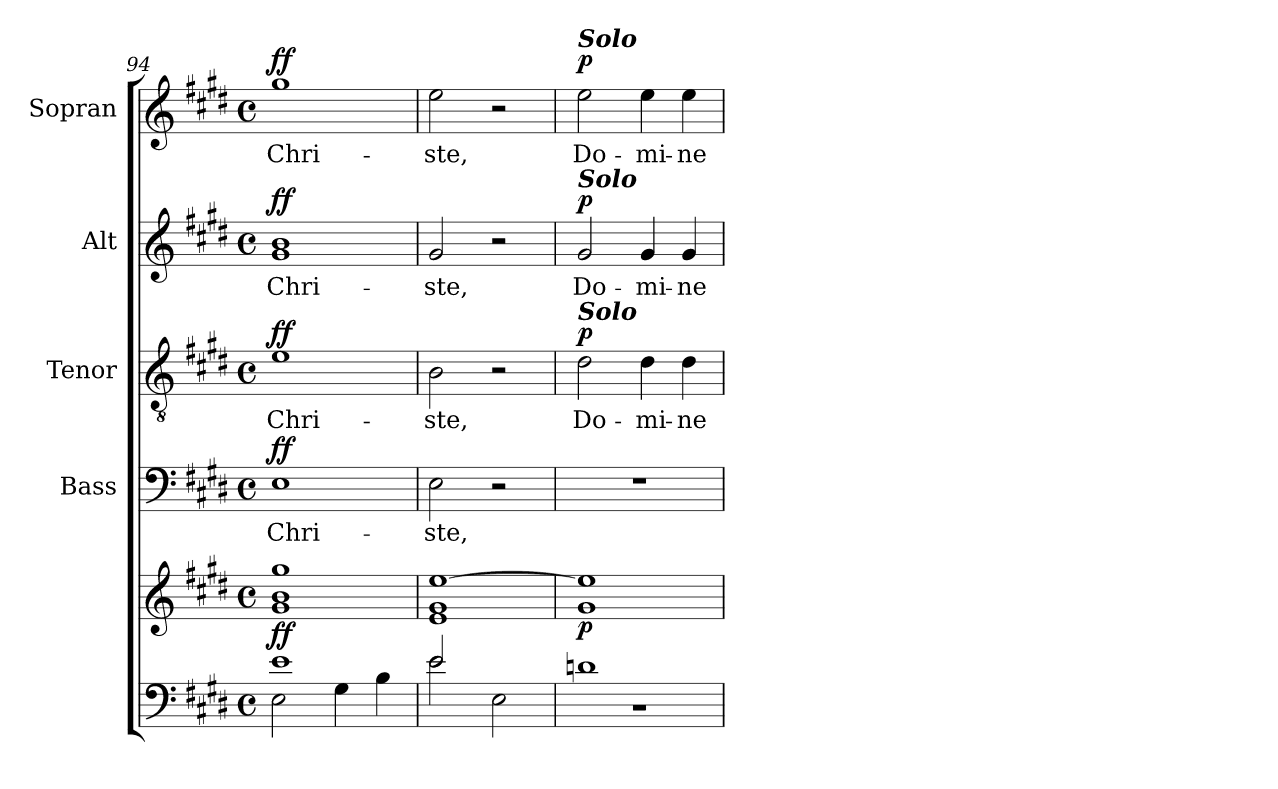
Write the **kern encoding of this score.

**kern	**kern	**dynam	**kern	**text	**dynam	**kern	**text	**dynam	**kern	**text	**dynam	**kern	**text	**dynam
*part5	*part5	*part5	*part4	*part4	*part4	*part3	*part3	*part3	*part2	*part2	*part2	*part1	*part1	*part1
*staff6	*staff5	*staff5/6	*staff4	*staff4	*staff4	*staff3	*staff3	*staff3	*staff2	*staff2	*staff2	*staff1	*staff1	*staff1
*	*	*	*I"Bass	*	*	*I"Tenor	*	*	*I"Alt	*	*	*I"Sopran	*	*
*	*	*	*I'B.	*	*	*I'T.	*	*	*I'A.	*	*	*I'S.	*	*
*clefF4	*clefG2	*	*clefF4	*	*	*clefGv2	*	*	*clefG2	*	*	*clefG2	*	*
*k[f#c#g#d#]	*k[f#c#g#d#]	*	*k[f#c#g#d#]	*	*	*k[f#c#g#d#]	*	*	*k[f#c#g#d#]	*	*	*k[f#c#g#d#]	*	*
*E:	*E:	*	*E:	*	*	*E:	*	*	*E:	*	*	*E:	*	*
*M4/4	*M4/4	*	*M4/4	*	*	*M4/4	*	*	*M4/4	*	*	*M4/4	*	*
*met(c)	*met(c)	*	*met(c)	*	*	*met(c)	*	*	*met(c)	*	*	*met(c)	*	*
=94	=94	=94	=94	=94	=94	=94	=94	=94	=94	=94	=94	=94	=94	=94
*^	*^	*	*	*	*	*	*	*	*	*	*	*	*	*
!	!	!	!	!LO:DY:b	!	!LO:LY:b	!LO:DY:a	!	!LO:LY:b	!LO:DY:a	!	!LO:LY:b	!LO:DY:a	!	!LO:LY:b	!LO:DY:a
1e	2E\	1gg#	1g# 1b	ff	1E	Chri-	ff	1e	Chri-	ff	1g# 1b	Chri-	ff	1gg#	Chri-	ff
.	4G#\	.	.	.	.	.	.	.	.	.	.	.	.	.	.	.
.	4B\	.	.	.	.	.	.	.	.	.	.	.	.	.	.	.
=95	=95	=95	=95	=95	=95	=95	=95	=95	=95	=95	=95	=95	=95	=95	=95	=95
!	!	!	!	!	!	!LO:LY:b	!	!	!LO:LY:b	!	!	!LO:LY:b	!	!	!LO:LY:b	!
2e/	2e\	[>1ee	1e 1g#	.	2E\	-ste,	.	2B\	-ste,	.	2g#/	-ste,	.	2ee\	-ste,	.
2ryy	2E\	.	.	.	2r	.	.	2r	.	.	2r	.	.	2r	.	.
=96	=96	=96	=96	=96	=96	=96	=96	=96	=96	=96	=96	=96	=96	=96	=96	=96
!	!	!	!	!	!	!	!	!	!	!	!	!	!	!LO:TX:a:Bi:t=Solo	!	!
!	!	!	!	!	!	!	!	!	!	!	!LO:TX:a:Bi:t=Solo	!	!	!	!	!
!	!	!	!	!	!	!	!	!LO:TX:a:Bi:t=Solo	!	!	!	!	!	!	!	!
!	!	!	!	!LO:DY:b	!	!	!	!	!LO:LY:b	!LO:DY:a	!	!LO:LY:b	!LO:DY:a	!	!LO:LY:b	!LO:DY:a
1dn	1r	1ee]	1g#	p	1r	.	.	2d#\	Do-	p	2g#/	Do-	p	2ee\	Do-	p
!	!	!	!	!	!	!	!	!	!LO:LY:b	!	!	!LO:LY:b	!	!	!LO:LY:b	!
.	.	.	.	.	.	.	.	4d#\	-mi-	.	4g#/	-mi-	.	4ee\	-mi-	.
!	!	!	!	!	!	!	!	!	!LO:LY:b	!	!	!LO:LY:b	!	!	!LO:LY:b	!
.	.	.	.	.	.	.	.	4d#\	-ne	.	4g#/	-ne	.	4ee\	-ne	.
*v	*v	*	*	*	*	*	*	*	*	*	*	*	*	*	*	*
*	*v	*v	*	*	*	*	*	*	*	*	*	*	*	*	*
=	=	=	=	=	=	=	=	=	=	=	=	=	=	=
*-	*-	*-	*-	*-	*-	*-	*-	*-	*-	*-	*-	*-	*-	*-
